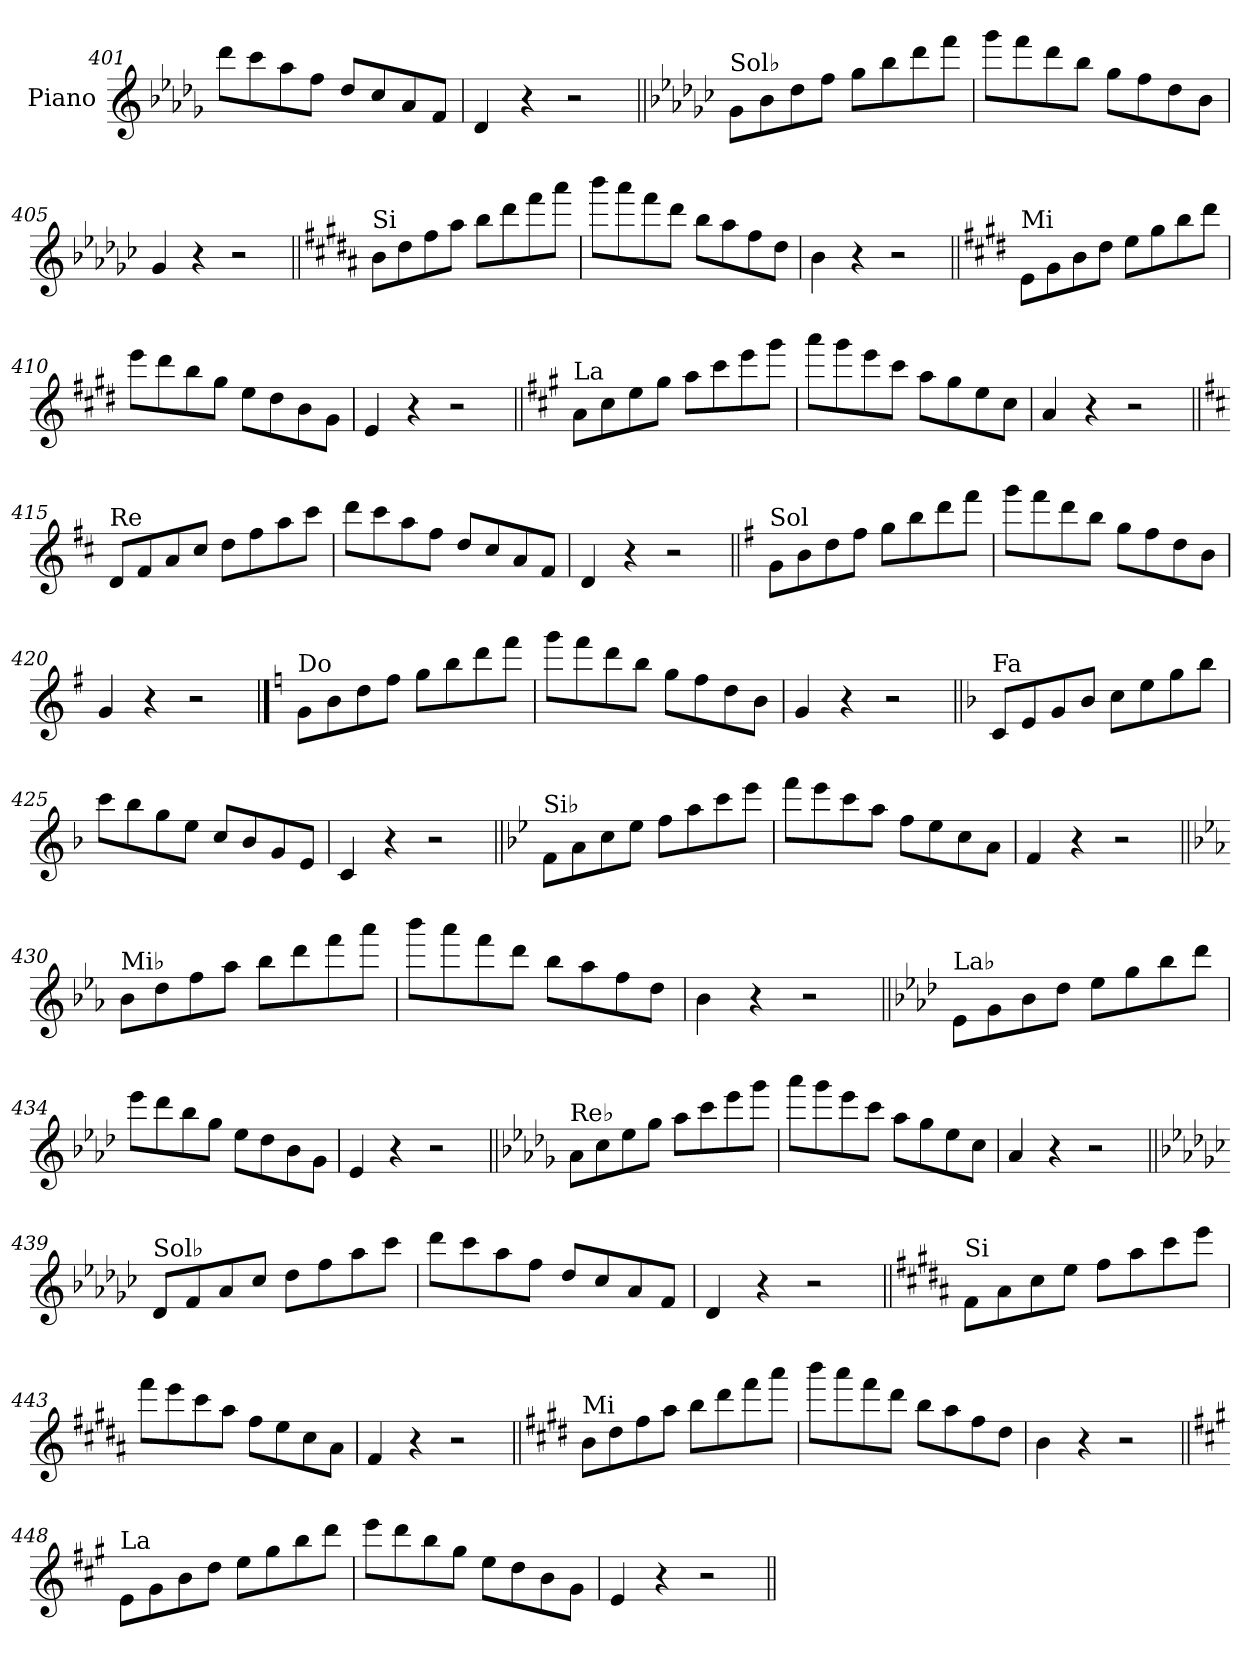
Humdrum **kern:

**kern
*part1
*staff1
*I"Piano
*I'Pno.
*clefG2
*k[b-e-a-d-g-]
=401
8ddd-\L
8ccc\
8aa-\
8ff\J
8dd-/L
8cc/
8a-/
8f/J
=402
4d-/
4r
2r
!!LO:LB:g=z
=403||
*k[b-e-a-d-g-c-]
!LO:TX:a:t=Sol♭
8g-\L
8b-\
8dd-\
8ff\J
8gg-\L
8bb-\
8ddd-\
8fff\J
=404
8ggg-\L
8fff\
8ddd-\
8bb-\J
8gg-\L
8ff\
8dd-\
8b-\J
=405
4g-/
4r
2r
=406||
*k[f#c#g#d#a#]
!LO:TX:a:t=Si
8b\L
8dd#\
8ff#\
8aa#\J
8bb\L
8ddd#\
8fff#\
8aaa#\J
=407
8bbb\L
8aaa#\
8fff#\
8ddd#\J
8bb\L
8aa#\
8ff#\
8dd#\J
=408
4b\
4r
2r
!!LO:LB:g=z
=409||
*k[f#c#g#d#]
!LO:TX:a:t=Mi
8e\L
8g#\
8b\
8dd#\J
8ee\L
8gg#\
8bb\
8ddd#\J
=410
8eee\L
8ddd#\
8bb\
8gg#\J
8ee\L
8dd#\
8b\
8g#\J
=411
4e/
4r
2r
=412||
*k[f#c#g#]
!LO:TX:a:t=La
8a\L
8cc#\
8ee\
8gg#\J
8aa\L
8ccc#\
8eee\
8ggg#\J
=413
8aaa\L
8ggg#\
8eee\
8ccc#\J
8aa\L
8gg#\
8ee\
8cc#\J
=414
4a/
4r
2r
!!LO:LB:g=z
=415||
*k[f#c#]
!LO:TX:a:t=Re
8d/L
8f#/
8a/
8cc#/J
8dd\L
8ff#\
8aa\
8ccc#\J
=416
8ddd\L
8ccc#\
8aa\
8ff#\J
8dd/L
8cc#/
8a/
8f#/J
=417
4d/
4r
2r
=418||
*k[f#]
!LO:TX:a:t=Sol
8g\L
8b\
8dd\
8ff#\J
8gg\L
8bb\
8ddd\
8fff#\J
=419
8ggg\L
8fff#\
8ddd\
8bb\J
8gg\L
8ff#\
8dd\
8b\J
=420
4g/
4r
2r
!!LO:PB:g=z
==421
*k[]
!LO:TX:a:t=Do
8g\L
8b\
8dd\
8ff\J
8gg\L
8bb\
8ddd\
8fff\J
=422
8ggg\L
8fff\
8ddd\
8bb\J
8gg\L
8ff\
8dd\
8b\J
=423
4g/
4r
2r
=424||
*k[b-]
!LO:TX:a:t=Fa
8c/L
8e/
8g/
8b-/J
8cc\L
8ee\
8gg\
8bb-\J
=425
8ccc\L
8bb-\
8gg\
8ee\J
8cc/L
8b-/
8g/
8e/J
=426
4c/
4r
2r
!!LO:LB:g=z
=427||
*k[b-e-]
!LO:TX:a:t=Si♭
8f\L
8a\
8cc\
8ee-\J
8ff\L
8aa\
8ccc\
8eee-\J
=428
8fff\L
8eee-\
8ccc\
8aa\J
8ff\L
8ee-\
8cc\
8a\J
=429
4f/
4r
2r
=430||
*k[b-e-a-]
!LO:TX:a:t=Mi♭
8b-\L
8dd\
8ff\
8aa-\J
8bb-\L
8ddd\
8fff\
8aaa-\J
=431
8bbb-\L
8aaa-\
8fff\
8ddd\J
8bb-\L
8aa-\
8ff\
8dd\J
=432
4b-\
4r
2r
!!LO:LB:g=z
=433||
*k[b-e-a-d-]
!LO:TX:a:t=La♭
8e-\L
8g\
8b-\
8dd-\J
8ee-\L
8gg\
8bb-\
8ddd-\J
=434
8eee-\L
8ddd-\
8bb-\
8gg\J
8ee-\L
8dd-\
8b-\
8g\J
=435
4e-/
4r
2r
=436||
*k[b-e-a-d-g-]
!LO:TX:a:t=Re♭
8a-\L
8cc\
8ee-\
8gg-\J
8aa-\L
8ccc\
8eee-\
8ggg-\J
=437
8aaa-\L
8ggg-\
8eee-\
8ccc\J
8aa-\L
8gg-\
8ee-\
8cc\J
=438
4a-/
4r
2r
!!LO:LB:g=z
=439||
*k[b-e-a-d-g-c-]
!LO:TX:a:t=Sol♭
8d-/L
8f/
8a-/
8cc-/J
8dd-\L
8ff\
8aa-\
8ccc-\J
=440
8ddd-\L
8ccc-\
8aa-\
8ff\J
8dd-/L
8cc-/
8a-/
8f/J
=441
4d-/
4r
2r
=442||
*k[f#c#g#d#a#]
!LO:TX:a:t=Si
8f#\L
8a#\
8cc#\
8ee\J
8ff#\L
8aa#\
8ccc#\
8eee\J
=443
8fff#\L
8eee\
8ccc#\
8aa#\J
8ff#\L
8ee\
8cc#\
8a#\J
=444
4f#/
4r
2r
!!LO:LB:g=z
=445||
*k[f#c#g#d#]
!LO:TX:a:t=Mi
8b\L
8dd#\
8ff#\
8aa\J
8bb\L
8ddd#\
8fff#\
8aaa\J
=446
8bbb\L
8aaa\
8fff#\
8ddd#\J
8bb\L
8aa\
8ff#\
8dd#\J
=447
4b\
4r
2r
=448||
*k[f#c#g#]
!LO:TX:a:t=La
8e\L
8g#\
8b\
8dd\J
8ee\L
8gg#\
8bb\
8ddd\J
=449
8eee\L
8ddd\
8bb\
8gg#\J
8ee\L
8dd\
8b\
8g#\J
=450
4e/
4r
2r
=||
*-
